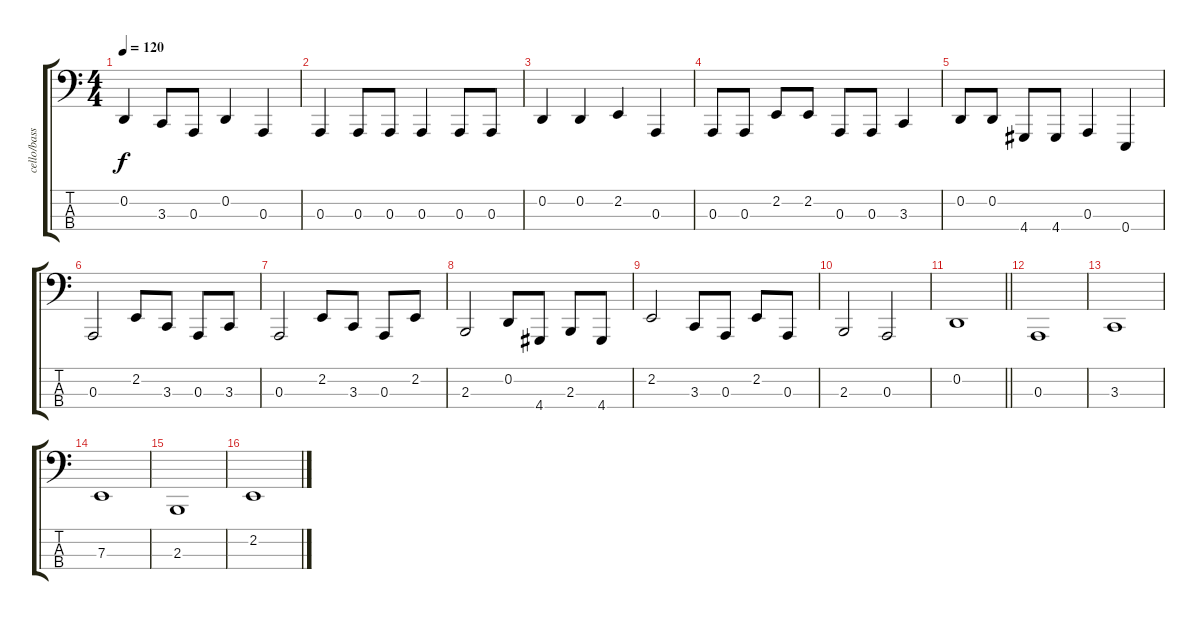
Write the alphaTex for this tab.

\track ("cello/basson" "cello/bass") {instrument cello}
\staff {score tabs}
\tuning (G2 D2 A1 E1) {hide}
\ts (4 4)
\tempo 120
\clef f4
\ks c
0.2.4{dy f} 3.3.8 0.3.8 0.2.4 0.3.4 |
0.3.4 0.3.8 0.3.8 0.3.4 0.3.8 0.3.8 |
0.2.4 0.2.4 2.2.4 0.3.4 |
0.3.8 0.3.8 2.2.8 2.2.8 0.3.8 0.3.8 3.3.4 |
0.2.8 0.2.8 4.4.8 4.4.8 0.3.4 0.4.4 |
0.3.2 2.2.8 3.3.8 0.3.8 3.3.8 |
0.3.2 2.2.8 3.3.8 0.3.8 2.2.8 |
2.3.2 0.2.8 4.4.8 2.3.8 4.4.8 |
2.2.2 3.3.8 0.3.8 2.2.8 0.3.8 |
2.3.2 0.3.2 |
\barLineRight lightlight
0.2.1 |
0.3.1 |
3.3.1 |
7.3.1 |
2.3.1 |
2.2.1
